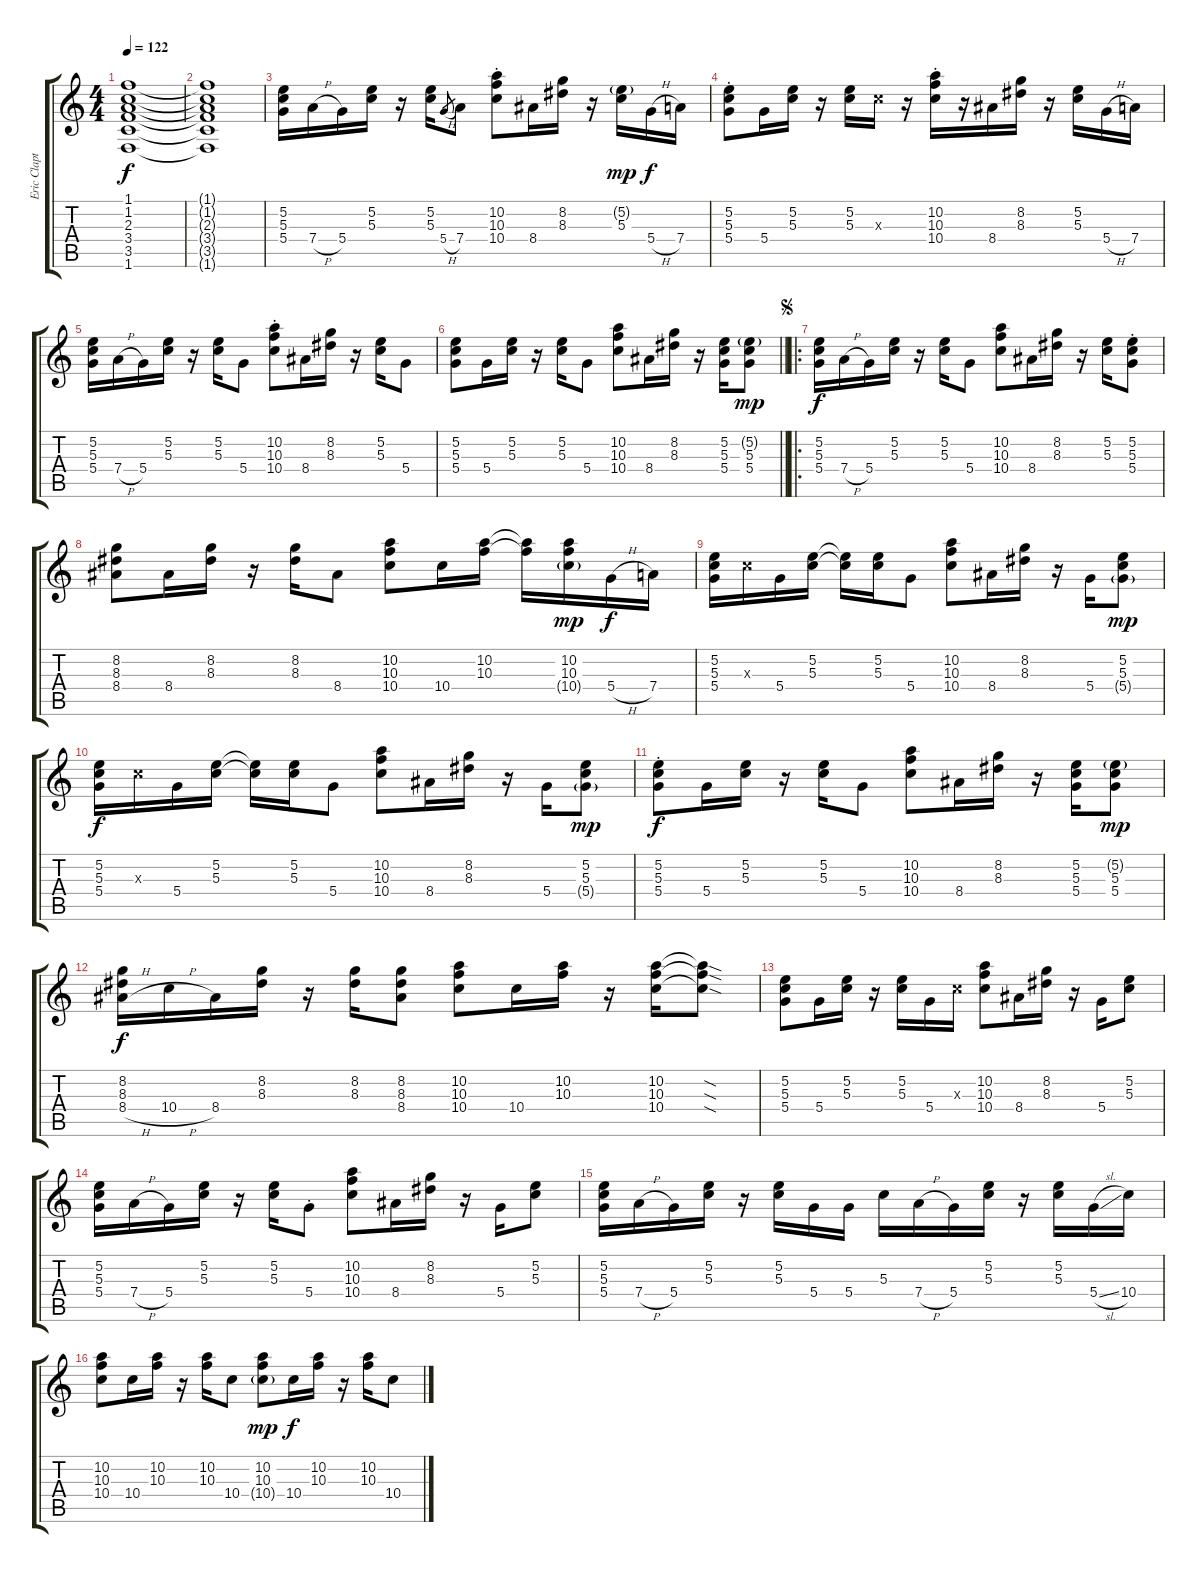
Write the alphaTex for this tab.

\track ("Eric Clapton - Guitar 2" "Eric Clapt") {instrument electricguitarclean}
\staff {score tabs}
\tuning (E4 B3 G3 D3 A2 E2) {hide}
\ts (4 4)
\tempo 122
\clef g2
\ks c
(1.1 1.2 2.3 3.4 3.5 1.6).1{dy f instrument electricguitarclean} |
(1.1{t} 1.2{t} 2.3{t} 3.4{t} 3.5{t} 1.6{t}).1 |
(5.2 5.3 5.4).16 7.4{h}.16 5.4.16 (5.2 5.3).16 r.16 (5.2 5.3).16 5.4{h}.8{gr} 7.4.8 (10.2{st} 10.3{st} 10.4{st}).8 8.4.16 (8.2 8.3).16 r.16 (5.2{g} 5.3).16{dy mp} 5.4{h}.16{dy f} 7.4.16 |
(5.2{st} 5.3{st} 5.4{st}).8 5.4.16 (5.2 5.3).16 r.16 (5.2 5.3).16 5.3{x}.16 r.16 (10.2{st} 10.3{st} 10.4{st}).16 r.16 8.4.16 (8.2 8.3).16 r.16 (5.2 5.3).16 5.4{h}.16 7.4.16 |
(5.2 5.3 5.4).16 7.4{h}.16 5.4.16 (5.2 5.3).16 r.16 (5.2 5.3).16 5.4.8 (10.2{st} 10.3{st} 10.4{st}).8 8.4.16 (8.2 8.3).16 r.16 (5.2 5.3).16 5.4.8 |
\barLineRight lightlight
(5.2 5.3 5.4).8 5.4.16 (5.2 5.3).16 r.16 (5.2 5.3).16 5.4.8 (10.2 10.3 10.4).8 8.4.16 (8.2 8.3).16 r.16 (5.2 5.3 5.4).16 (5.2{g} 5.3 5.4).8{dy mp} |
\ro
\jump segno
(5.2 5.3 5.4).16{dy f} 7.4{h}.16 5.4.16 (5.2 5.3).16 r.16 (5.2 5.3).16 5.4.8 (10.2 10.3 10.4).8 8.4.16 (8.2 8.3).16 r.16 (5.2 5.3).16 (5.2{st} 5.3{st} 5.4{st}).8 |
(8.2 8.3 8.4).8 8.4.16 (8.2 8.3).16 r.16 (8.2 8.3).16 8.4.8 (10.2 10.3 10.4).8 10.4.16 (10.2 10.3).16 (10.2{t} 10.3{t}).16 (10.2 10.3 10.4{g}).16{dy mp} 5.4{h}.16{dy f} 7.4.16 |
(5.2 5.3 5.4).16 5.3{x}.16 5.4.16 (5.2 5.3).16 (5.2{t} 5.3{t}).16 (5.2 5.3).16 5.4.8 (10.2 10.3 10.4).8 8.4.16 (8.2 8.3).16 r.16 5.4.16 (5.2 5.3 5.4{g}).8{dy mp} |
(5.2 5.3 5.4).16{dy f} 5.3{x}.16 5.4.16 (5.2 5.3).16 (5.2{t} 5.3{t}).16 (5.2 5.3).16 5.4.8 (10.2 10.3 10.4).8 8.4.16 (8.2 8.3).16 r.16 5.4.16 (5.2 5.3 5.4{g}).8{dy mp} |
(5.2{st} 5.3{st} 5.4{st}).8{dy f} 5.4.16 (5.2 5.3).16 r.16 (5.2 5.3).16 5.4.8 (10.2 10.3 10.4).8 8.4.16 (8.2 8.3).16 r.16 (5.2 5.3 5.4).16 (5.2{g} 5.3 5.4).8{dy mp} |
(8.2 8.3 8.4{h}).16{dy f} 10.4{h}.16 8.4.16 (8.2 8.3).16 r.16 (8.2 8.3).16 (8.2 8.3 8.4).8 (10.2 10.3 10.4).8 10.4.16 (10.2 10.3).16 r.16 (10.2 10.3 10.4).16 (10.2{sod t} 10.3{sod t} 10.4{sod t}).8 |
(5.2 5.3 5.4).8 5.4.16 (5.2 5.3).16 r.16 (5.2 5.3).16 5.4.16 5.3{x}.16 (10.2 10.3 10.4).8 8.4.16 (8.2 8.3).16 r.16 5.4.16 (5.2 5.3).8 |
(5.2 5.3 5.4).16 7.4{h}.16 5.4.16 (5.2 5.3).16 r.16 (5.2 5.3).16 5.4{st}.8 (10.2 10.3 10.4).8 8.4.16 (8.2 8.3).16 r.16 5.4.16 (5.2 5.3).8 |
(5.2 5.3 5.4).16 7.4{h}.16 5.4.16 (5.2 5.3).16 r.16 (5.2 5.3).16 5.4.16 5.4.16 5.3.16 7.4{h}.16 5.4.16 (5.2 5.3).16 r.16 (5.2 5.3).16 5.4{sl}.16 10.4.16 |
(10.2 10.3 10.4).8 10.4.16 (10.2 10.3).16 r.16 (10.2 10.3).16 10.4.8 (10.2 10.3 10.4{g}).8{dy mp} 10.4.16{dy f} (10.2 10.3).16 r.16 (10.2 10.3).16 10.4.8
